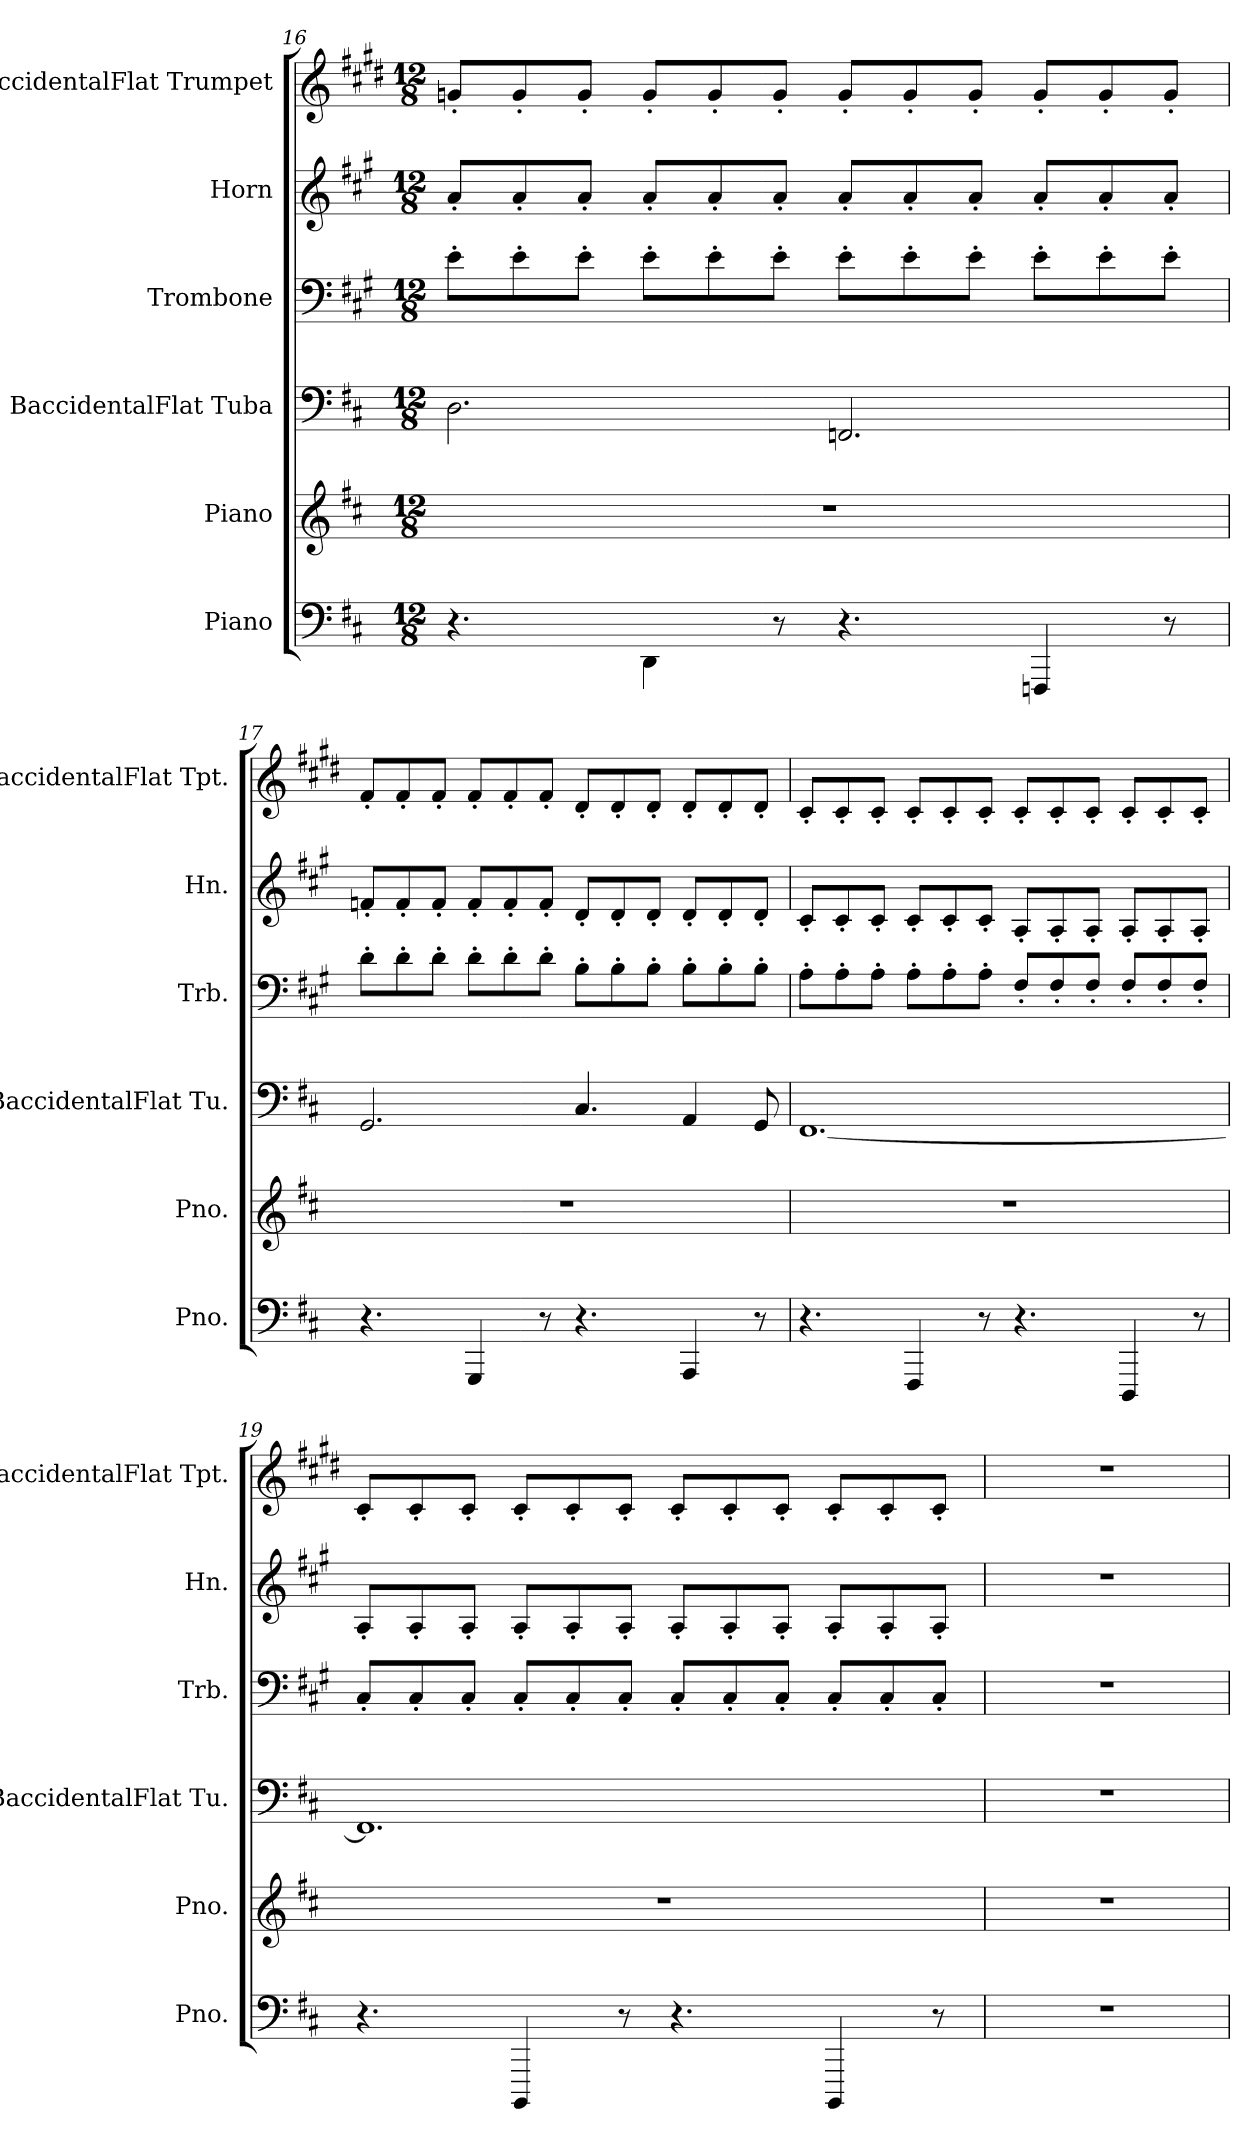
**kern	**kern	**kern	**kern	**kern	**kern
*part6	*part5	*part4	*part3	*part2	*part1
*staff6	*staff5	*staff4	*staff3	*staff2	*staff1
*I"Piano	*I"Piano	*I"BaccidentalFlat Tuba	*I"Trombone	*I"Horn	*I"BaccidentalFlat Trumpet
*I'Pno.	*I'Pno.	*I'BaccidentalFlat Tu.	*I'Trb.	*I'Hn.	*I'BaccidentalFlat Tpt.
!!LO:PB:g=z
*clefF4	*clefG2	*clefF4	*clefF4	*clefG2	*clefG2
*	*	*	*ITrd4c7	*ITrd4c7	*ITrd1c2
*k[f#c#]	*k[f#c#]	*k[f#c#]	*k[f#c#]	*k[f#c#]	*k[f#c#]
*M12/8	*M12/8	*M12/8	*M12/8	*M12/8	*M12/8
=16	=16	=16	=16	=16	=16
4.r	1.r	2.D\	8A'\L	8d'/L	8fn'/L
.	.	.	8A'\	8d'/	8f'/
.	.	.	8A'\J	8d'/J	8f'/J
4DD\	.	.	8A'\L	8d'/L	8f'/L
.	.	.	8A'\	8d'/	8f'/
8r	.	.	8A'\J	8d'/J	8f'/J
4.r	.	2.FFn/	8A'\L	8d'/L	8f'/L
.	.	.	8A'\	8d'/	8f'/
.	.	.	8A'\J	8d'/J	8f'/J
4FFFn/	.	.	8A'\L	8d'/L	8f'/L
.	.	.	8A'\	8d'/	8f'/
8r	.	.	8A'\J	8d'/J	8f'/J
=17	=17	=17	=17	=17	=17
4.r	1.r	2.GG/	8G'\L	8B-X'/L	8e'/L
.	.	.	8G'\	8B-'/	8e'/
.	.	.	8G'\J	8B-'/J	8e'/J
4GGG/	.	.	8G'\L	8B-'/L	8e'/L
.	.	.	8G'\	8B-'/	8e'/
8r	.	.	8G'\J	8B-'/J	8e'/J
4.r	.	4.C#/	8E'\L	8G'/L	8c#'/L
.	.	.	8E'\	8G'/	8c#'/
.	.	.	8E'\J	8G'/J	8c#'/J
4AAA/	.	4AA/	8E'\L	8G'/L	8c#'/L
.	.	.	8E'\	8G'/	8c#'/
8r	.	8GG/	8E'\J	8G'/J	8c#'/J
!!LO:LB:g=z
=18	=18	=18	=18	=18	=18
4.r	1.r	[1.FF#	8D'\L	8F#'/L	8B'/L
.	.	.	8D'\	8F#'/	8B'/
.	.	.	8D'\J	8F#'/J	8B'/J
4FFF#/	.	.	8D'\L	8F#'/L	8B'/L
.	.	.	8D'\	8F#'/	8B'/
8r	.	.	8D'\J	8F#'/J	8B'/J
4.r	.	.	8BB'/L	8D'/L	8B'/L
.	.	.	8BB'/	8D'/	8B'/
.	.	.	8BB'/J	8D'/J	8B'/J
4DDD/	.	.	8BB'/L	8D'/L	8B'/L
.	.	.	8BB'/	8D'/	8B'/
8r	.	.	8BB'/J	8D'/J	8B'/J
=19	=19	=19	=19	=19	=19
4.r	1.r	1.FF#]	8FF#'/L	8D'/L	8B'/L
.	.	.	8FF#'/	8D'/	8B'/
.	.	.	8FF#'/J	8D'/J	8B'/J
4BBBB/	.	.	8FF#'/L	8D'/L	8B'/L
.	.	.	8FF#'/	8D'/	8B'/
8r	.	.	8FF#'/J	8D'/J	8B'/J
4.r	.	.	8FF#'/L	8D'/L	8B'/L
.	.	.	8FF#'/	8D'/	8B'/
.	.	.	8FF#'/J	8D'/J	8B'/J
4BBBB/	.	.	8FF#'/L	8D'/L	8B'/L
.	.	.	8FF#'/	8D'/	8B'/
8r	.	.	8FF#'/J	8D'/J	8B'/J
=20	=20	=20	=20	=20	=20
1.r	1.r	1.r	1.r	1.r	1.r
=	=	=	=	=	=
*-	*-	*-	*-	*-	*-
